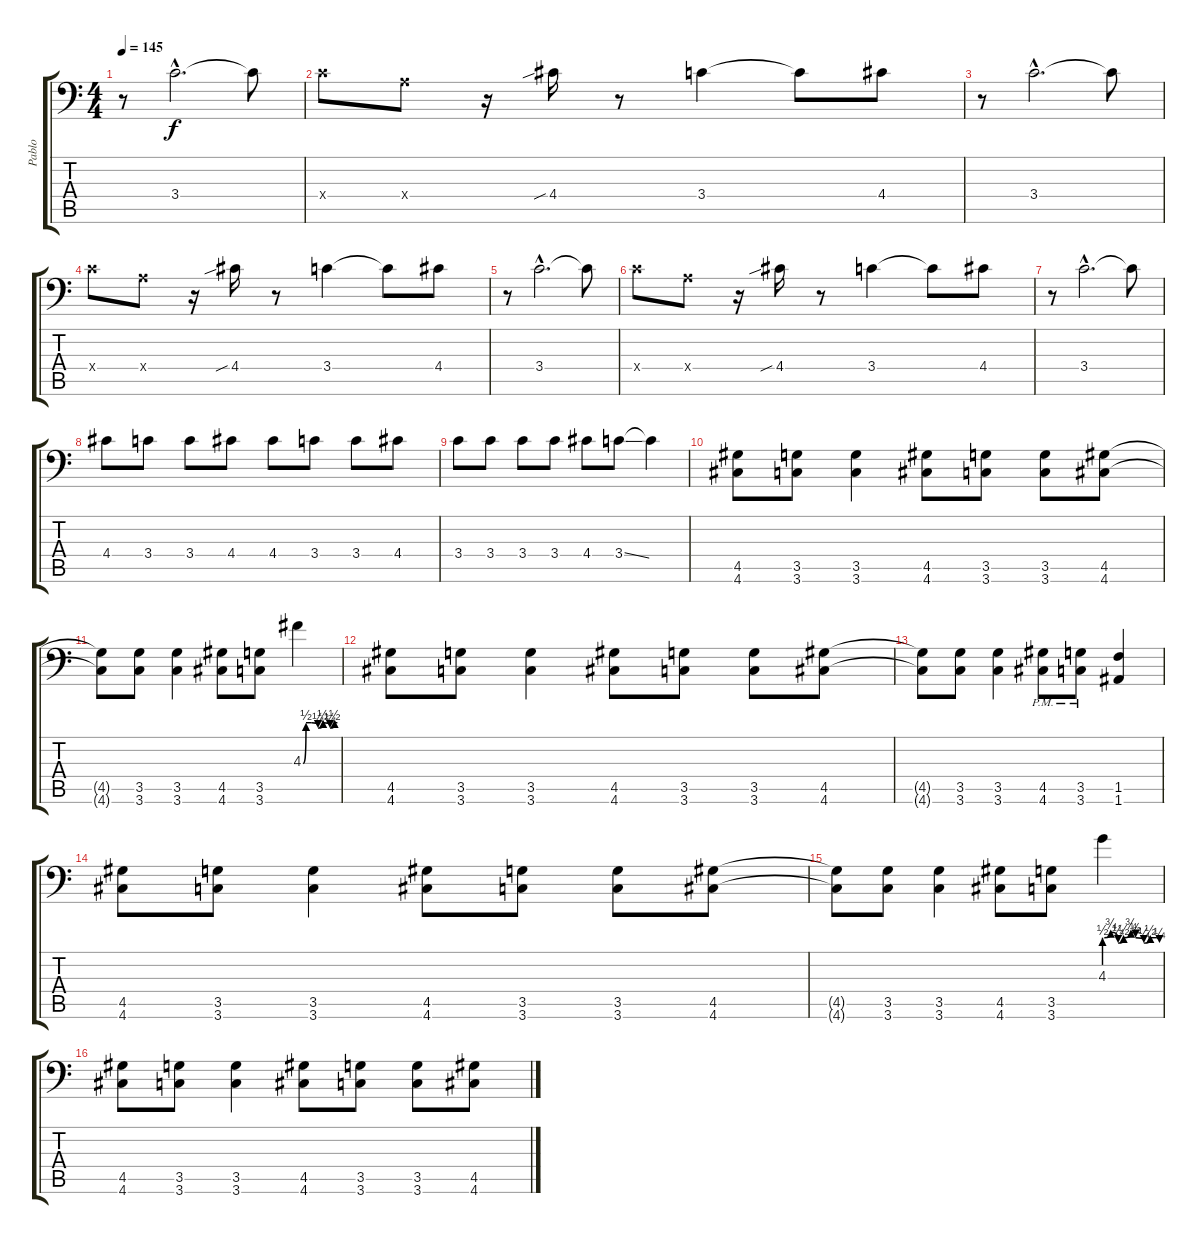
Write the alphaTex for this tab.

\track ("Pablo" "Pablo") {instrument distortionguitar}
\staff {score tabs}
\tuning (B3 Gb3 D3 A2 E2 A1) {hide}
\ts (4 4)
\tempo 145
\clef f4
\ks c
r.8{dy f} 3.4{hac}.2{d} 3.4{t}.8 |
3.4{x}.8 0.4{x}.8 r.16 4.4{sib}.16 r.8 3.4.4 3.4{t}.8 4.4.8 |
r.8 3.4{hac}.2{d} 3.4{t}.8 |
3.4{x}.8 0.4{x}.8 r.16 4.4{sib}.16 r.8 3.4.4 3.4{t}.8 4.4.8 |
r.8 3.4{hac}.2{d} 3.4{t}.8 |
3.4{x}.8 0.4{x}.8 r.16 4.4{sib}.16 r.8 3.4.4 3.4{t}.8 4.4.8 |
r.8 3.4{hac}.2{d} 3.4{t}.8 |
4.4.8 3.4.8 3.4.8 4.4.8 4.4.8 3.4.8 3.4.8 4.4.8 |
3.4.8 3.4.8 3.4.8 3.4.8 4.4.8 3.4{ss}.8 3.4{t}.4 |
(4.5 4.6).8 (3.5 3.6).8 (3.5 3.6).4 (4.5 4.6).8 (3.5 3.6).8 (3.5 3.6).8 (4.5 4.6).8 |
(4.5{t} 4.6{t}).8 (3.5 3.6).8 (3.5 3.6).4 (4.5 4.6).8 (3.5 3.6).8 4.3{be (custom 0 0 5 2 15 2 26 1 35 2 47 1 55 2 60 2)}.4 |
(4.5 4.6).8 (3.5 3.6).8 (3.5 3.6).4 (4.5 4.6).8 (3.5 3.6).8 (3.5 3.6).8 (4.5 4.6).8 |
(4.5{t} 4.6{t}).8 (3.5 3.6).8 (3.5 3.6).4 (4.5{pm} 4.6{pm}).8 (3.5{pm} 3.6{pm}).8 (1.5 1.6).4 |
(4.5 4.6).8 (3.5 3.6).8 (3.5 3.6).4 (4.5 4.6).8 (3.5 3.6).8 (3.5 3.6).8 (4.5 4.6).8 |
(4.5{t} 4.6{t}).8 (3.5 3.6).8 (3.5 3.6).4 (4.5 4.6).8 (3.5 3.6).8 4.3{be (custom 0 2 7 3 15 1 21 2 29 3 34 2 43 1 50 2 57 2 60 1)}.4 |
(4.5 4.6).8 (3.5 3.6).8 (3.5 3.6).4 (4.5 4.6).8 (3.5 3.6).8 (3.5 3.6).8 (4.5 4.6).8
